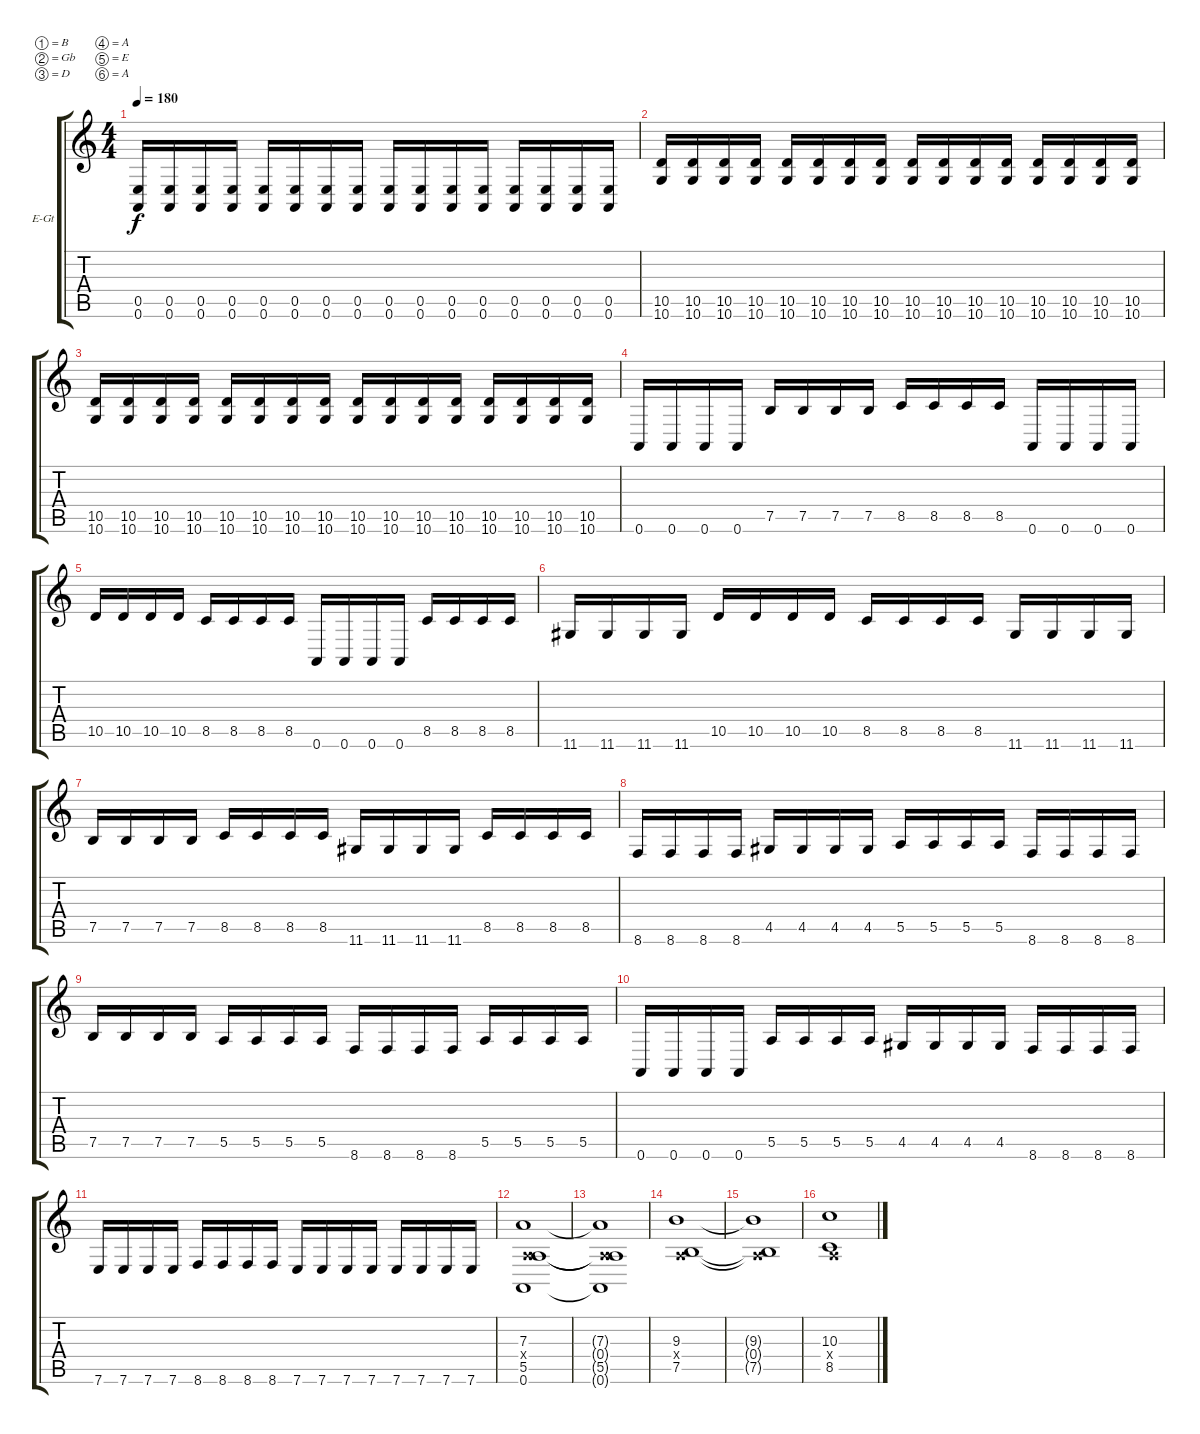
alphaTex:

\bracketExtendMode groupsimilarinstruments
\firstSystemTrackNameOrientation horizontal
\otherSystemsTrackNameOrientation horizontal
\track ("Git 2" "E-Gt") {instrument distortionguitar}
\staff {score tabs}
\tuning (B3 Gb3 D3 A2 E2 A1)
\ts (4 4)
\tempo 180
\clef g2
\ks c
(0.5 0.6).16{dy f} (0.5 0.6).16 (0.5 0.6).16 (0.5 0.6).16 (0.5 0.6).16 (0.5 0.6).16 (0.5 0.6).16 (0.5 0.6).16 (0.5 0.6).16 (0.5 0.6).16 (0.5 0.6).16 (0.5 0.6).16 (0.5 0.6).16 (0.5 0.6).16 (0.5 0.6).16 (0.5 0.6).16 |
(10.5 10.6).16 (10.5 10.6).16 (10.5 10.6).16 (10.5 10.6).16 (10.5 10.6).16 (10.5 10.6).16 (10.5 10.6).16 (10.5 10.6).16 (10.5 10.6).16 (10.5 10.6).16 (10.5 10.6).16 (10.5 10.6).16 (10.5 10.6).16 (10.5 10.6).16 (10.5 10.6).16 (10.5 10.6).16 |
(10.5 10.6).16 (10.5 10.6).16 (10.5 10.6).16 (10.5 10.6).16 (10.5 10.6).16 (10.5 10.6).16 (10.5 10.6).16 (10.5 10.6).16 (10.5 10.6).16 (10.5 10.6).16 (10.5 10.6).16 (10.5 10.6).16 (10.5 10.6).16 (10.5 10.6).16 (10.5 10.6).16 (10.5 10.6).16 |
0.6.16 0.6.16 0.6.16 0.6.16 7.5.16 7.5.16 7.5.16 7.5.16 8.5.16 8.5.16 8.5.16 8.5.16 0.6.16 0.6.16 0.6.16 0.6.16 |
10.5.16 10.5.16 10.5.16 10.5.16 8.5.16 8.5.16 8.5.16 8.5.16 0.6.16 0.6.16 0.6.16 0.6.16 8.5.16 8.5.16 8.5.16 8.5.16 |
11.6.16 11.6.16 11.6.16 11.6.16 10.5.16 10.5.16 10.5.16 10.5.16 8.5.16 8.5.16 8.5.16 8.5.16 11.6.16 11.6.16 11.6.16 11.6.16 |
7.5.16 7.5.16 7.5.16 7.5.16 8.5.16 8.5.16 8.5.16 8.5.16 11.6.16 11.6.16 11.6.16 11.6.16 8.5.16 8.5.16 8.5.16 8.5.16 |
8.6.16 8.6.16 8.6.16 8.6.16 4.5.16 4.5.16 4.5.16 4.5.16 5.5.16 5.5.16 5.5.16 5.5.16 8.6.16 8.6.16 8.6.16 8.6.16 |
7.5.16 7.5.16 7.5.16 7.5.16 5.5.16 5.5.16 5.5.16 5.5.16 8.6.16 8.6.16 8.6.16 8.6.16 5.5.16 5.5.16 5.5.16 5.5.16 |
0.6.16 0.6.16 0.6.16 0.6.16 5.5.16 5.5.16 5.5.16 5.5.16 4.5.16 4.5.16 4.5.16 4.5.16 8.6.16 8.6.16 8.6.16 8.6.16 |
7.6.16 7.6.16 7.6.16 7.6.16 8.6.16 8.6.16 8.6.16 8.6.16 7.6.16 7.6.16 7.6.16 7.6.16 7.6.16 7.6.16 7.6.16 7.6.16 |
(7.3 0.4{x} 5.5 0.6).1 |
(7.3{t} 0.4{x t} 5.5{t} 0.6{t}).1 |
(9.3 0.4{x} 7.5).1 |
(9.3{t} 0.4{x t} 7.5{t}).1 |
(10.3 0.4{x} 8.5).1
